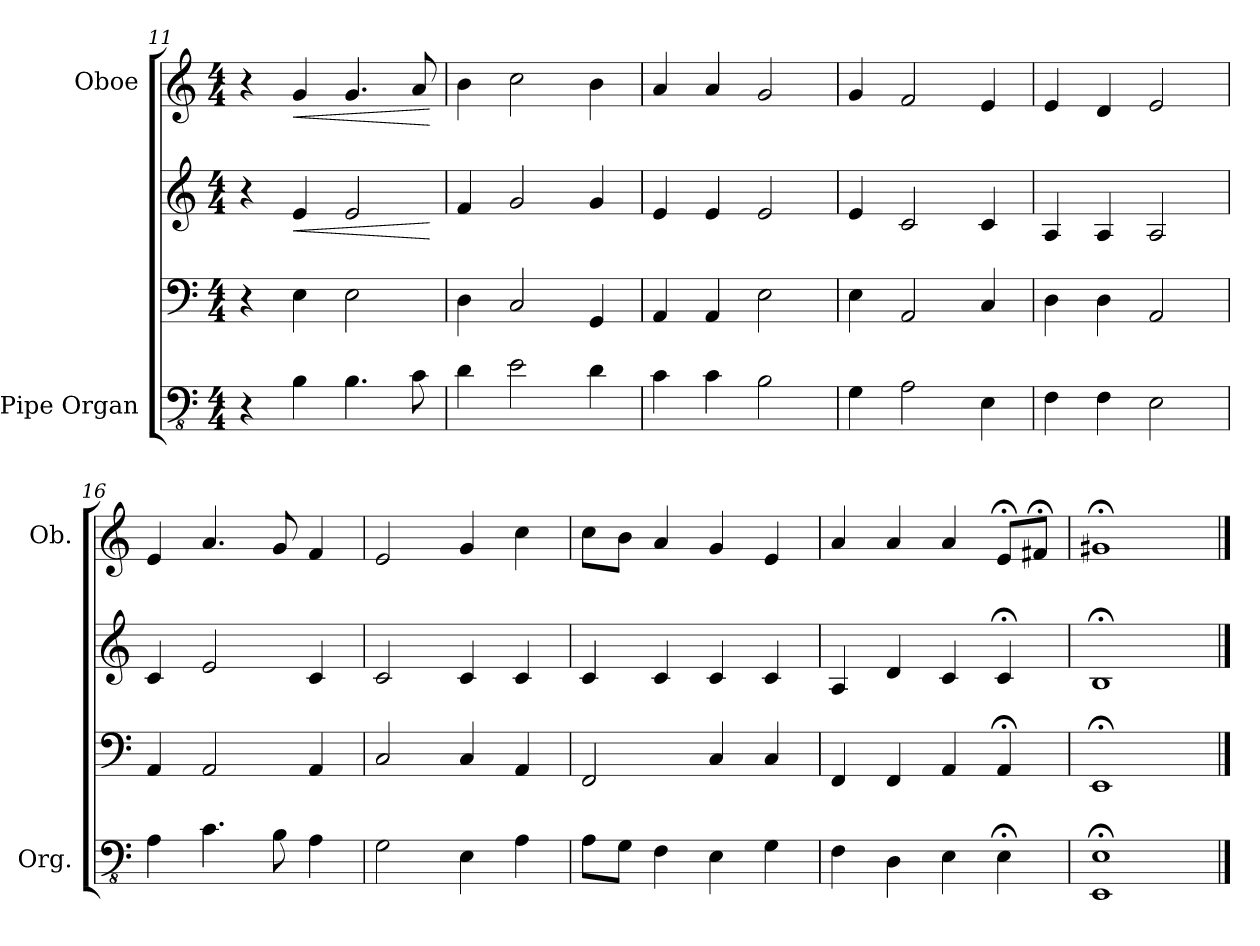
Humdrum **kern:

**kern	**kern	**kern	**dynam	**kern	**dynam
*part2	*part2	*part2	*part2	*part1	*part1
*staff4	*staff3	*staff2	*staff2/3/4	*staff1	*staff1
*I"Pipe Organ	*	*	*	*I"Oboe	*
*I'Org.	*	*	*	*I'Ob.	*
*clefFv4	*clefF4	*clefG2	*	*clefG2	*
*k[]	*k[]	*k[]	*	*k[]	*
*M4/4	*M4/4	*M4/4	*	*M4/4	*
=11	=11	=11	=11	=11	=11
4r	4r	4r	.	4r	.
!	!	!	!LO:HP:b	!	!LO:HP:b
4BB\	4E\	4e/	<	4g/	<
4.BB\	2E\	2e/	.	4.g/	.
8C\	.	.	.	8a/	.
.	.	.	[	.	[
=12	=12	=12	=12	=12	=12
4D\	4D\	4f/	.	4b\	.
2E\	2C/	2g/	.	2cc\	.
4D\	4GG/	4g/	.	4b\	.
=13	=13	=13	=13	=13	=13
4C\	4AA/	4e/	.	4a/	.
4C\	4AA/	4e/	.	4a/	.
2BB\	2E\	2e/	.	2g/	.
=14	=14	=14	=14	=14	=14
4GG\	4E\	4e/	.	4g/	.
2AA\	2AA/	2c/	.	2f/	.
4EE\	4C/	4c/	.	4e/	.
=15	=15	=15	=15	=15	=15
4FF\	4D\	4A/	.	4e/	.
4FF\	4D\	4A/	.	4d/	.
2EE\	2AA/	2A/	.	2e/	.
=16	=16	=16	=16	=16	=16
4AA\	4AA/	4c/	.	4e/	.
4.C\	2AA/	2e/	.	4.a/	.
8BB\	.	.	.	8g/	.
4AA\	4AA/	4c/	.	4f/	.
=17	=17	=17	=17	=17	=17
2GG\	2C/	2c/	.	2e/	.
4EE\	4C/	4c/	.	4g/	.
4AA\	4AA/	4c/	.	4cc\	.
!!LO:LB:g=z
=18	=18	=18	=18	=18	=18
8AA\L	2FF/	4c/	.	8cc\L	.
8GG\J	.	.	.	8b\J	.
4FF\	.	4c/	.	4a/	.
4EE\	4C/	4c/	.	4g/	.
4GG\	4C/	4c/	.	4e/	.
!!LO:PB:g=z
=19	=19	=19	=19	=19	=19
4FF\	4FF/	4A/	.	4a/	.
4DD\	4FF/	4d/	.	4a/	.
4EE\	4AA/	4c/	.	4a/	.
4EE;<\	4AA;</	4c;</	.	8e;</L	.
.	.	.	.	8f#X;</J	.
=20	=20	=20	=20	=20	=20
1EEE;< 1EE;<	1EE;<	1B;<	.	1g#X;<	.
==	==	==	==	==	==
*-	*-	*-	*-	*-	*-
